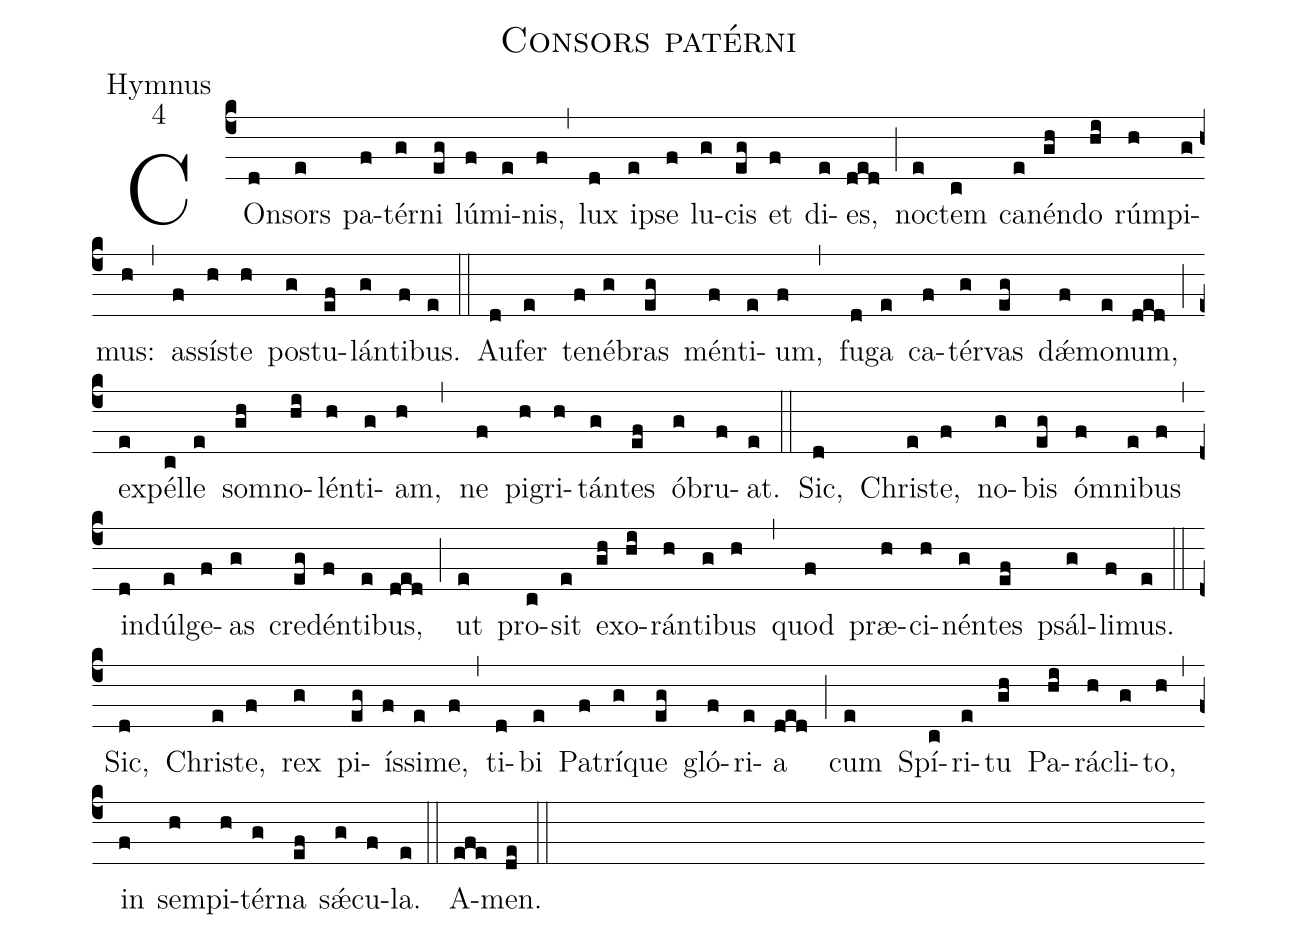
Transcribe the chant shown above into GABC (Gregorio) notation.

name:Consors patérni;
office-part:Hymnus;
mode:4;
%%
(c4)
COn(d)sors(e) pa(f)tér(g)ni(eg) lú(f)mi(e)nis,(f) (,)
lux(d) i(e)pse(f) lu(g)cis(eg) et(f) di(e)es,(ded) (;)
no(e)ctem(c) ca(e)nén(gh)do(hi) rúm(h)pi(g)mus:(h) (,)
as(f)sí(h)ste(h) pos(g)tu(ef)lán(g)ti(f)bus.(e) (::)

Au(d)fer(e) te(f)né(g)bras(eg) mén(f)ti(e)um,(f) (,)
fu(d)ga(e) ca(f)tér(g)vas(eg) dǽ(f)mo(e)num,(ded) (;)
ex(e)pél(c)le(e) som(gh)no(hi)lén(h)ti(g)am,(h) (,)
ne(f) pi(h)gri(h)tán(g)tes(ef) ó(g)bru(f)at.(e) (::)

Sic,(d) Chri(e)ste,(f) no(g)bis(eg) óm(f)ni(e)bus(f) (,)
in(d)dúl(e)ge(f)as(g) cre(eg)dén(f)ti(e)bus,(ded) (;)
ut(e) pro(c)sit(e) ex(gh)o(hi)rán(h)ti(g)bus(h) (,)
quod(f) præ(h)ci(h)nén(g)tes(ef) psál(g)li(f)mus.(e) (::)

Sic,(d) Chri(e)ste,(f) rex(g) pi(eg)ís(f)si(e)me,(f) (,)
ti(d)bi(e) Pa(f)trí(g)que(eg) gló(f)ri(e)a(ded) (;)
cum(e) Spí(c)ri(e)tu(gh) Pa(hi)rá(h)cli(g)to,(h) (,)
in(f) sem(h)pi(h)tér(g)na(ef) sǽ(g)cu(f)la.(e) (::)

A(efe)men.(de) (::)
